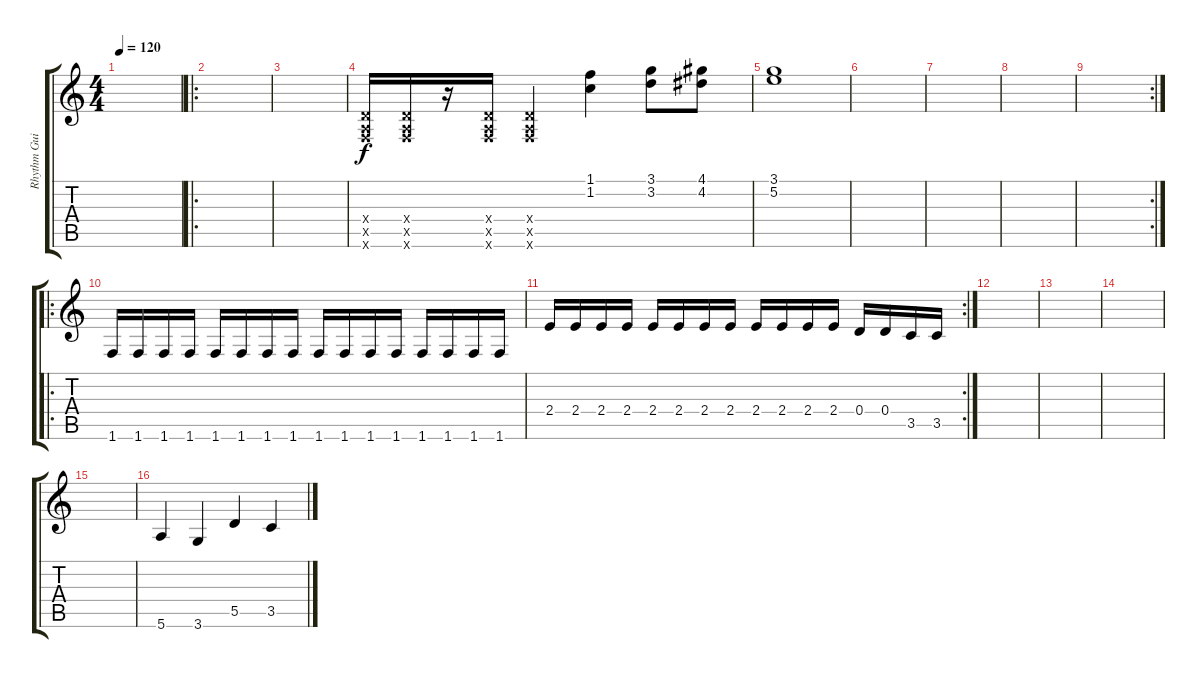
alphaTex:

\track ("Rhythm Guitar" "Rhythm Gui") {instrument distortionguitar}
\staff {score tabs}
\tuning (E4 B3 G3 D3 A2 E2) {hide}
\ts (4 4)
\tempo 120
\clef g2
\ks c
|
\ro
|
|
(0.4{x} 0.5{x} 1.6{x}).16 (0.4{x} 0.5{x} 1.6{x}).16 r.16 (0.4{x} 0.5{x} 1.6{x}).16 (0.4{x} 0.5{x} 1.6{x}).4 (1.1 1.2).4 (3.1 3.2).8 (4.1 4.2).8 |
(3.1 5.2).1 |
|
|
|
\rc 2
|
\ro
1.6.16 1.6.16 1.6.16 1.6.16 1.6.16 1.6.16 1.6.16 1.6.16 1.6.16 1.6.16 1.6.16 1.6.16 1.6.16 1.6.16 1.6.16 1.6.16 |
\rc 2
2.4.16 2.4.16 2.4.16 2.4.16 2.4.16 2.4.16 2.4.16 2.4.16 2.4.16 2.4.16 2.4.16 2.4.16 0.4.16 0.4.16 3.5.16 3.5.16 |
|
|
|
|
5.6.4 3.6.4 5.5.4 3.5.4
